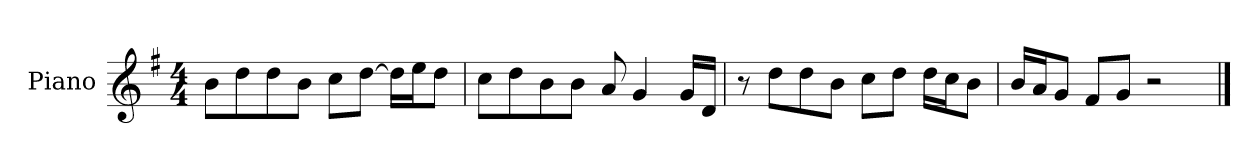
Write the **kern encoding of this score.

**kern
*part1
*staff1
*I"Piano
*I'P-no
*clefG2
*k[f#]
*M4/4
*MM90
=1
8b\L
8dd\
8dd\
8b\J
8cc\L
[8dd\J
16dd\LL]
16ee\J
8dd\J
=2
8cc\L
8dd\
8b\
8b\J
8a/
4g/
16g/LL
16d/JJ
=3
8r
8dd\L
8dd\
8b\J
8cc\L
8dd\J
16dd\LL
16cc\J
8b\J
=4
16b/LL
16a/J
8g/J
8f#/L
8g/J
2r
==
*-
